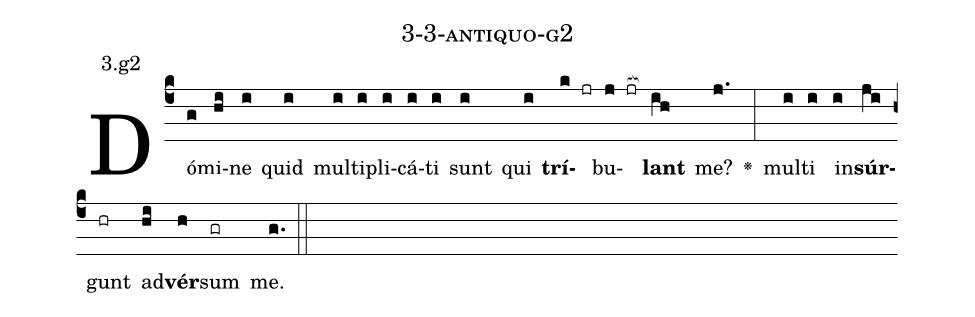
name: 3-3-antiquo-g2;
annotation: 3.g2;
%%
(c4)Dó(g)mi(hi)ne(i) quid(i) mul(i)ti(i)pli(i)cá(i)ti(i) sunt(i) qui(i) <b>trí</b>(k jr)bu(j jr[ocb:1{])<b>lant</b>(ih[ocb:0}]) me?(j.) <v>\greheightstar</v>(:) mul(i)ti(i) in(i)<b>súr</b>(ji)gunt(hr) ad(hi)<b>vér</b>(h)sum(gr) me.(g.) (::)


%E(i) u(i) o(ji) u(hi) a(h) e.(g.) (::)
